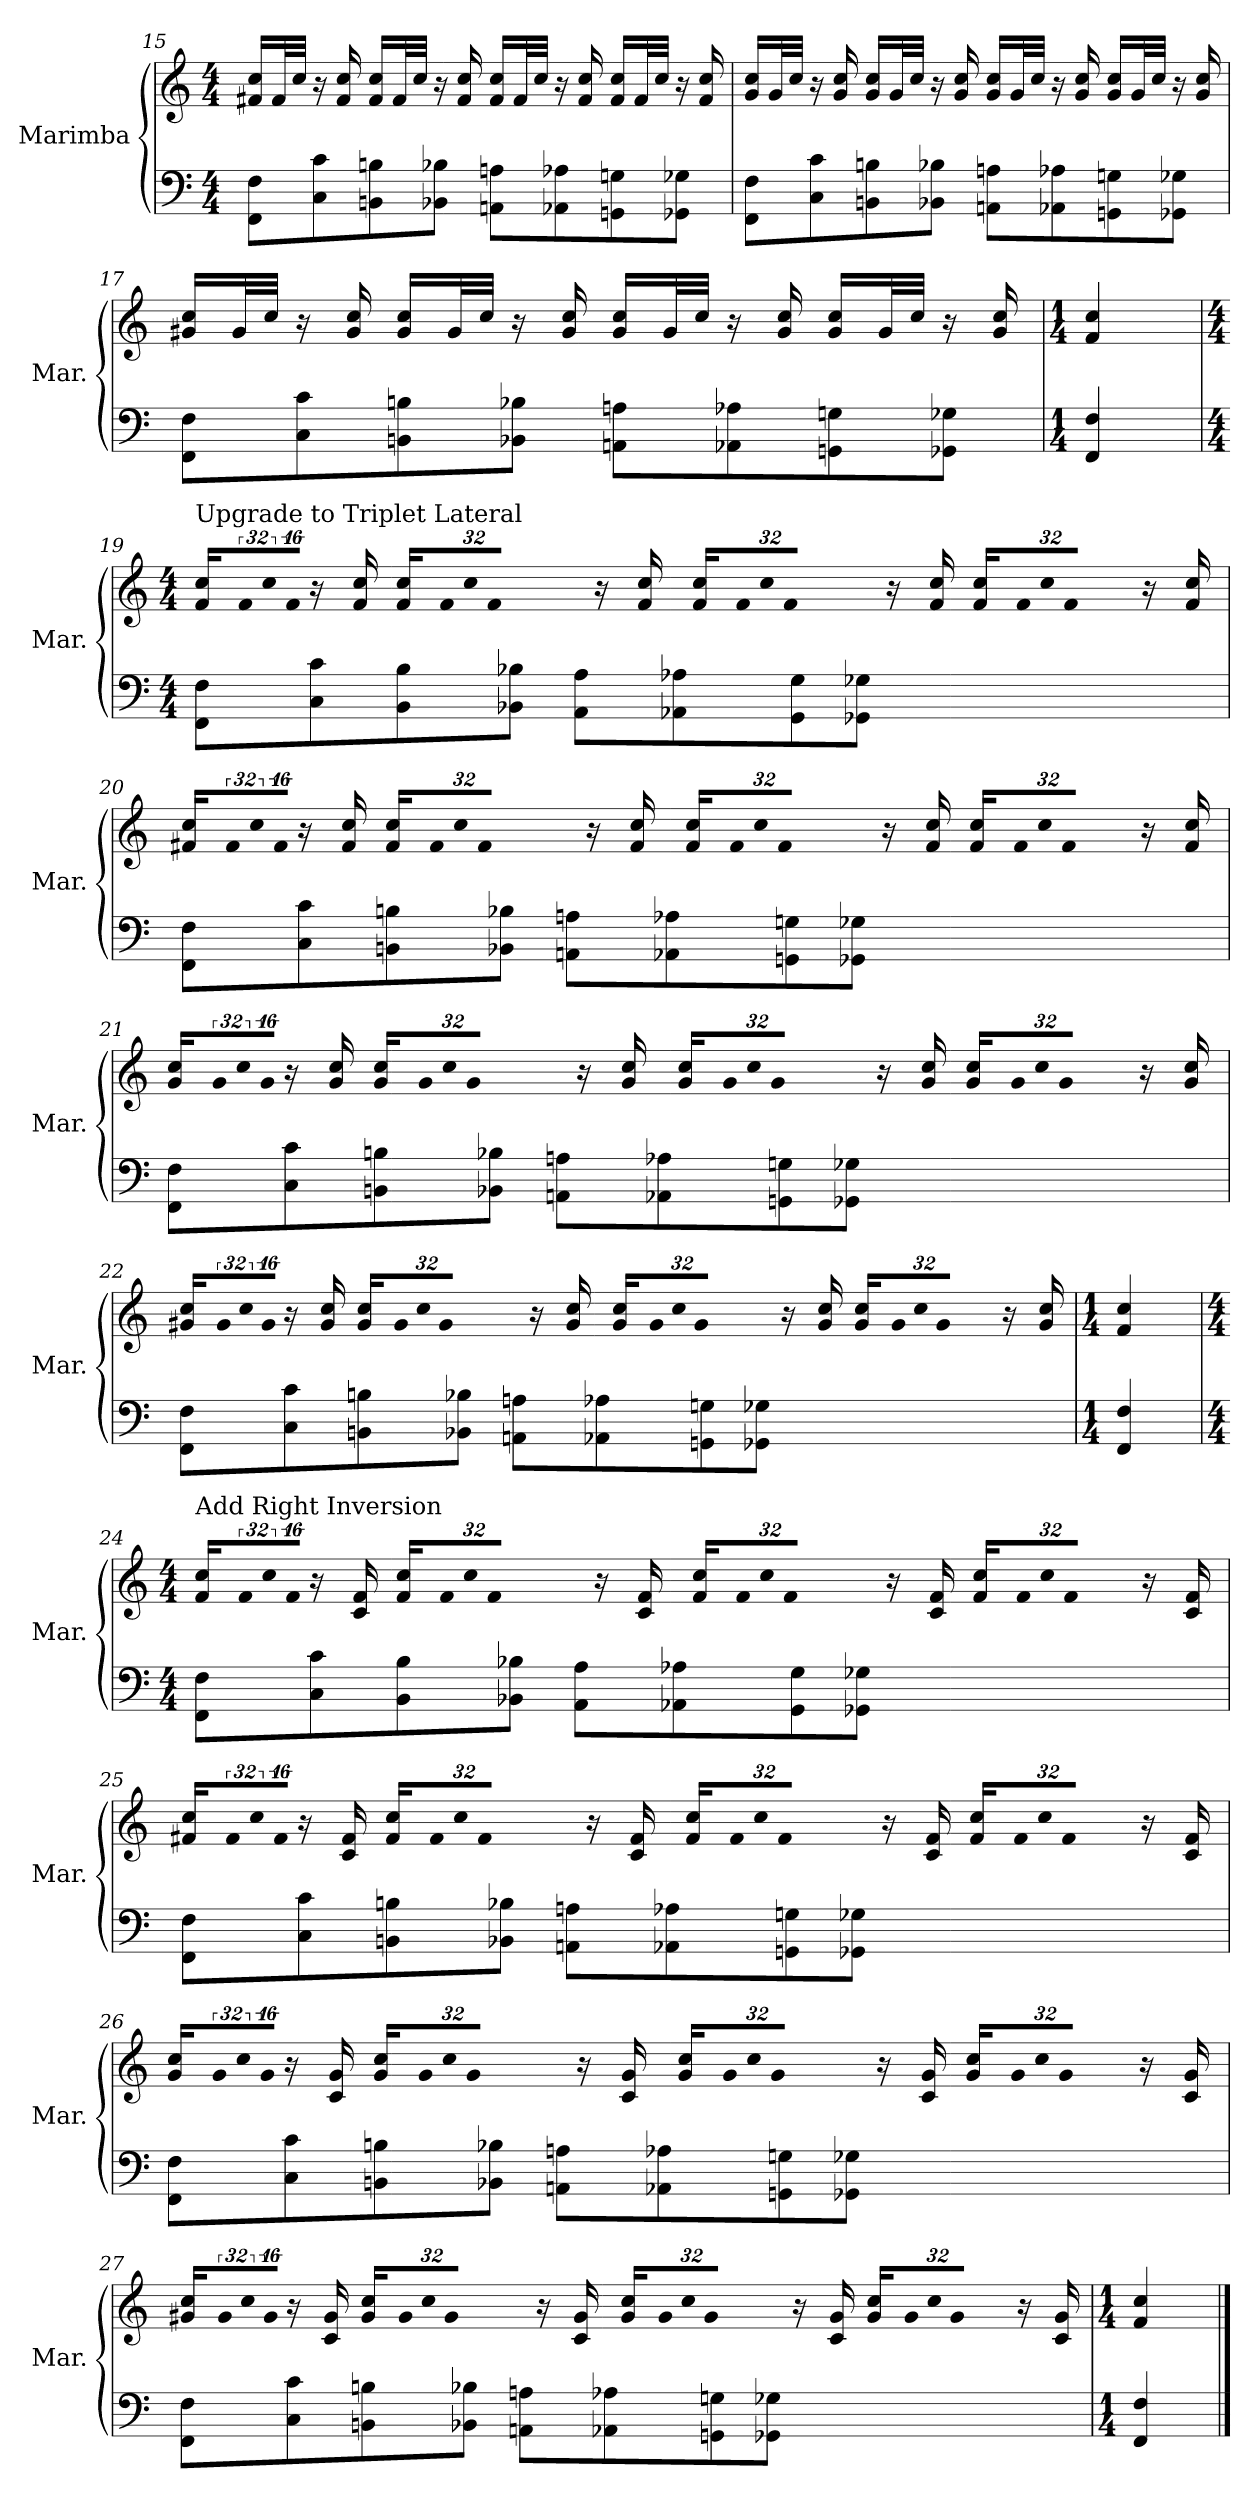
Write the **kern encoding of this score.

**kern	**kern
*part1	*part1
*staff2	*staff1
*I"Marimba	*
*I'Mar.	*
*clefF4	*clefG2
*k[]	*k[]
*M4/4	*M4/4
=15	=15
8FFi\ 8FiL	16f#Xi/ 16cciLL
.	32f#i/L
.	32cci/JJJ
8Ci\ 8ci	16r
.	16f#i/ 16cci
8BBni\ 8Bni	16f#i/ 16cciLL
.	32f#i/L
.	32cci/JJJ
8BB-Xi\ 8B-XiJ	16r
.	16f#i/ 16cci
8AAni\ 8AniL	16f#i/ 16cciLL
.	32f#i/L
.	32cci/JJJ
8AA-Xi\ 8A-Xi	16r
.	16f#i/ 16cci
8GGni\ 8Gni	16f#i/ 16cciLL
.	32f#i/L
.	32cci/JJJ
8GG-Xi\ 8G-XiJ	16r
.	16f#i/ 16cci
=16	=16
8FFi\ 8FiL	16gi/ 16cciLL
.	32gi/L
.	32cci/JJJ
8Ci\ 8ci	16r
.	16gi/ 16cci
8BBni\ 8Bni	16gi/ 16cciLL
.	32gi/L
.	32cci/JJJ
8BB-Xi\ 8B-XiJ	16r
.	16gi/ 16cci
8AAni\ 8AniL	16gi/ 16cciLL
.	32gi/L
.	32cci/JJJ
8AA-Xi\ 8A-Xi	16r
.	16gi/ 16cci
8GGni\ 8Gni	16gi/ 16cciLL
.	32gi/L
.	32cci/JJJ
8GG-Xi\ 8G-XiJ	16r
.	16gi/ 16cci
=17	=17
8FFi\ 8FiL	16g#Xi/ 16cciLL
.	32g#i/L
.	32cci/JJJ
8Ci\ 8ci	16r
.	16g#i/ 16cci
8BBni\ 8Bni	16g#i/ 16cciLL
.	32g#i/L
.	32cci/JJJ
8BB-Xi\ 8B-XiJ	16r
.	16g#i/ 16cci
8AAni\ 8AniL	16g#i/ 16cciLL
.	32g#i/L
.	32cci/JJJ
8AA-Xi\ 8A-Xi	16r
.	16g#i/ 16cci
8GGni\ 8Gni	16g#i/ 16cciLL
.	32g#i/L
.	32cci/JJJ
8GG-Xi\ 8G-XiJ	16r
.	16g#i/ 16cci
=18	=18
*M1/4	*M1/4
4FFi/ 4Fi	4fi/ 4cci
!!LO:LB:g=z
=19	=19
*M4/4	*M4/4
!	!LO:TX:a:t=Upgrade to Triplet Lateral
8FFi\ 8FiL	16fi/ 16cciKL
!	!LO:N:vis=32
.	1024%21fi/LL
!	!LO:N:vis=32
.	1024%21cci/
!	!LO:N:vis=32
.	512%11fi/JJJ
8Ci\ 8ci	16r
.	16fi/ 16cci
8BBi\ 8Bi	16fi/ 16cciKL
!	!LO:N:vis=32
.	1024%21fi/LL
!	!LO:N:vis=32
.	1024%21cci/
!	!LO:N:vis=32
.	512%11fi/JJJ
8BB-Xi\ 8B-XiJ	16r
.	16fi/ 16cci
8AAi\ 8AiL	16fi/ 16cciKL
!	!LO:N:vis=32
.	1024%21fi/LL
!	!LO:N:vis=32
.	1024%21cci/
!	!LO:N:vis=32
.	512%11fi/JJJ
8AA-Xi\ 8A-Xi	16r
.	16fi/ 16cci
8GGi\ 8Gi	16fi/ 16cciKL
!	!LO:N:vis=32
.	1024%21fi/LL
!	!LO:N:vis=32
.	1024%21cci/
!	!LO:N:vis=32
.	512%11fi/JJJ
8GG-Xi\ 8G-XiJ	16r
.	16fi/ 16cci
=20	=20
8FFi\ 8FiL	16f#Xi/ 16cciKL
!	!LO:N:vis=32
.	1024%21f#i/LL
!	!LO:N:vis=32
.	1024%21cci/
!	!LO:N:vis=32
.	512%11f#i/JJJ
8Ci\ 8ci	16r
.	16f#i/ 16cci
8BBni\ 8Bni	16f#i/ 16cciKL
!	!LO:N:vis=32
.	1024%21f#i/LL
!	!LO:N:vis=32
.	1024%21cci/
!	!LO:N:vis=32
.	512%11f#i/JJJ
8BB-Xi\ 8B-XiJ	16r
.	16f#i/ 16cci
8AAni\ 8AniL	16f#i/ 16cciKL
!	!LO:N:vis=32
.	1024%21f#i/LL
!	!LO:N:vis=32
.	1024%21cci/
!	!LO:N:vis=32
.	512%11f#i/JJJ
8AA-Xi\ 8A-Xi	16r
.	16f#i/ 16cci
8GGni\ 8Gni	16f#i/ 16cciKL
!	!LO:N:vis=32
.	1024%21f#i/LL
!	!LO:N:vis=32
.	1024%21cci/
!	!LO:N:vis=32
.	512%11f#i/JJJ
8GG-Xi\ 8G-XiJ	16r
.	16f#i/ 16cci
!!LO:LB:g=z
=21	=21
8FFi\ 8FiL	16gi/ 16cciKL
!	!LO:N:vis=32
.	1024%21gi/LL
!	!LO:N:vis=32
.	1024%21cci/
!	!LO:N:vis=32
.	512%11gi/JJJ
8Ci\ 8ci	16r
.	16gi/ 16cci
8BBni\ 8Bni	16gi/ 16cciKL
!	!LO:N:vis=32
.	1024%21gi/LL
!	!LO:N:vis=32
.	1024%21cci/
!	!LO:N:vis=32
.	512%11gi/JJJ
8BB-Xi\ 8B-XiJ	16r
.	16gi/ 16cci
8AAni\ 8AniL	16gi/ 16cciKL
!	!LO:N:vis=32
.	1024%21gi/LL
!	!LO:N:vis=32
.	1024%21cci/
!	!LO:N:vis=32
.	512%11gi/JJJ
8AA-Xi\ 8A-Xi	16r
.	16gi/ 16cci
8GGni\ 8Gni	16gi/ 16cciKL
!	!LO:N:vis=32
.	1024%21gi/LL
!	!LO:N:vis=32
.	1024%21cci/
!	!LO:N:vis=32
.	512%11gi/JJJ
8GG-Xi\ 8G-XiJ	16r
.	16gi/ 16cci
=22	=22
8FFi\ 8FiL	16g#Xi/ 16cciKL
!	!LO:N:vis=32
.	1024%21g#i/LL
!	!LO:N:vis=32
.	1024%21cci/
!	!LO:N:vis=32
.	512%11g#i/JJJ
8Ci\ 8ci	16r
.	16g#i/ 16cci
8BBni\ 8Bni	16g#i/ 16cciKL
!	!LO:N:vis=32
.	1024%21g#i/LL
!	!LO:N:vis=32
.	1024%21cci/
!	!LO:N:vis=32
.	512%11g#i/JJJ
8BB-Xi\ 8B-XiJ	16r
.	16g#i/ 16cci
8AAni\ 8AniL	16g#i/ 16cciKL
!	!LO:N:vis=32
.	1024%21g#i/LL
!	!LO:N:vis=32
.	1024%21cci/
!	!LO:N:vis=32
.	512%11g#i/JJJ
8AA-Xi\ 8A-Xi	16r
.	16g#i/ 16cci
8GGni\ 8Gni	16g#i/ 16cciKL
!	!LO:N:vis=32
.	1024%21g#i/LL
!	!LO:N:vis=32
.	1024%21cci/
!	!LO:N:vis=32
.	512%11g#i/JJJ
8GG-Xi\ 8G-XiJ	16r
.	16g#i/ 16cci
=23	=23
*M1/4	*M1/4
4FFi/ 4Fi	4fi/ 4cci
!!LO:LB:g=z
=24	=24
*M4/4	*M4/4
!	!LO:TX:a:t=Add Right Inversion
8FFi\ 8FiL	16fi/ 16cciKL
!	!LO:N:vis=32
.	1024%21fi/LL
!	!LO:N:vis=32
.	1024%21cci/
!	!LO:N:vis=32
.	512%11fi/JJJ
8Ci\ 8ci	16r
.	16ci/ 16fi
8BBi\ 8Bi	16fi/ 16cciKL
!	!LO:N:vis=32
.	1024%21fi/LL
!	!LO:N:vis=32
.	1024%21cci/
!	!LO:N:vis=32
.	512%11fi/JJJ
8BB-Xi\ 8B-XiJ	16r
.	16ci/ 16fi
8AAi\ 8AiL	16fi/ 16cciKL
!	!LO:N:vis=32
.	1024%21fi/LL
!	!LO:N:vis=32
.	1024%21cci/
!	!LO:N:vis=32
.	512%11fi/JJJ
8AA-Xi\ 8A-Xi	16r
.	16ci/ 16fi
8GGi\ 8Gi	16fi/ 16cciKL
!	!LO:N:vis=32
.	1024%21fi/LL
!	!LO:N:vis=32
.	1024%21cci/
!	!LO:N:vis=32
.	512%11fi/JJJ
8GG-Xi\ 8G-XiJ	16r
.	16ci/ 16fi
=25	=25
8FFi\ 8FiL	16f#Xi/ 16cciKL
!	!LO:N:vis=32
.	1024%21f#i/LL
!	!LO:N:vis=32
.	1024%21cci/
!	!LO:N:vis=32
.	512%11f#i/JJJ
8Ci\ 8ci	16r
.	16ci/ 16f#i
8BBni\ 8Bni	16f#i/ 16cciKL
!	!LO:N:vis=32
.	1024%21f#i/LL
!	!LO:N:vis=32
.	1024%21cci/
!	!LO:N:vis=32
.	512%11f#i/JJJ
8BB-Xi\ 8B-XiJ	16r
.	16ci/ 16f#i
8AAni\ 8AniL	16f#i/ 16cciKL
!	!LO:N:vis=32
.	1024%21f#i/LL
!	!LO:N:vis=32
.	1024%21cci/
!	!LO:N:vis=32
.	512%11f#i/JJJ
8AA-Xi\ 8A-Xi	16r
.	16ci/ 16f#i
8GGni\ 8Gni	16f#i/ 16cciKL
!	!LO:N:vis=32
.	1024%21f#i/LL
!	!LO:N:vis=32
.	1024%21cci/
!	!LO:N:vis=32
.	512%11f#i/JJJ
8GG-Xi\ 8G-XiJ	16r
.	16ci/ 16f#i
!!LO:LB:g=z
=26	=26
8FFi\ 8FiL	16gi/ 16cciKL
!	!LO:N:vis=32
.	1024%21gi/LL
!	!LO:N:vis=32
.	1024%21cci/
!	!LO:N:vis=32
.	512%11gi/JJJ
8Ci\ 8ci	16r
.	16ci/ 16gi
8BBni\ 8Bni	16gi/ 16cciKL
!	!LO:N:vis=32
.	1024%21gi/LL
!	!LO:N:vis=32
.	1024%21cci/
!	!LO:N:vis=32
.	512%11gi/JJJ
8BB-Xi\ 8B-XiJ	16r
.	16ci/ 16gi
8AAni\ 8AniL	16gi/ 16cciKL
!	!LO:N:vis=32
.	1024%21gi/LL
!	!LO:N:vis=32
.	1024%21cci/
!	!LO:N:vis=32
.	512%11gi/JJJ
8AA-Xi\ 8A-Xi	16r
.	16ci/ 16gi
8GGni\ 8Gni	16gi/ 16cciKL
!	!LO:N:vis=32
.	1024%21gi/LL
!	!LO:N:vis=32
.	1024%21cci/
!	!LO:N:vis=32
.	512%11gi/JJJ
8GG-Xi\ 8G-XiJ	16r
.	16ci/ 16gi
=27	=27
8FFi\ 8FiL	16g#Xi/ 16cciKL
!	!LO:N:vis=32
.	1024%21g#i/LL
!	!LO:N:vis=32
.	1024%21cci/
!	!LO:N:vis=32
.	512%11g#i/JJJ
8Ci\ 8ci	16r
.	16ci/ 16g#i
8BBni\ 8Bni	16g#i/ 16cciKL
!	!LO:N:vis=32
.	1024%21g#i/LL
!	!LO:N:vis=32
.	1024%21cci/
!	!LO:N:vis=32
.	512%11g#i/JJJ
8BB-Xi\ 8B-XiJ	16r
.	16ci/ 16g#i
8AAni\ 8AniL	16g#i/ 16cciKL
!	!LO:N:vis=32
.	1024%21g#i/LL
!	!LO:N:vis=32
.	1024%21cci/
!	!LO:N:vis=32
.	512%11g#i/JJJ
8AA-Xi\ 8A-Xi	16r
.	16ci/ 16g#i
8GGni\ 8Gni	16g#i/ 16cciKL
!	!LO:N:vis=32
.	1024%21g#i/LL
!	!LO:N:vis=32
.	1024%21cci/
!	!LO:N:vis=32
.	512%11g#i/JJJ
8GG-Xi\ 8G-XiJ	16r
.	16ci/ 16g#i
=28	=28
*M1/4	*M1/4
4FFi/ 4Fi	4fi/ 4cci
==	==
*-	*-
